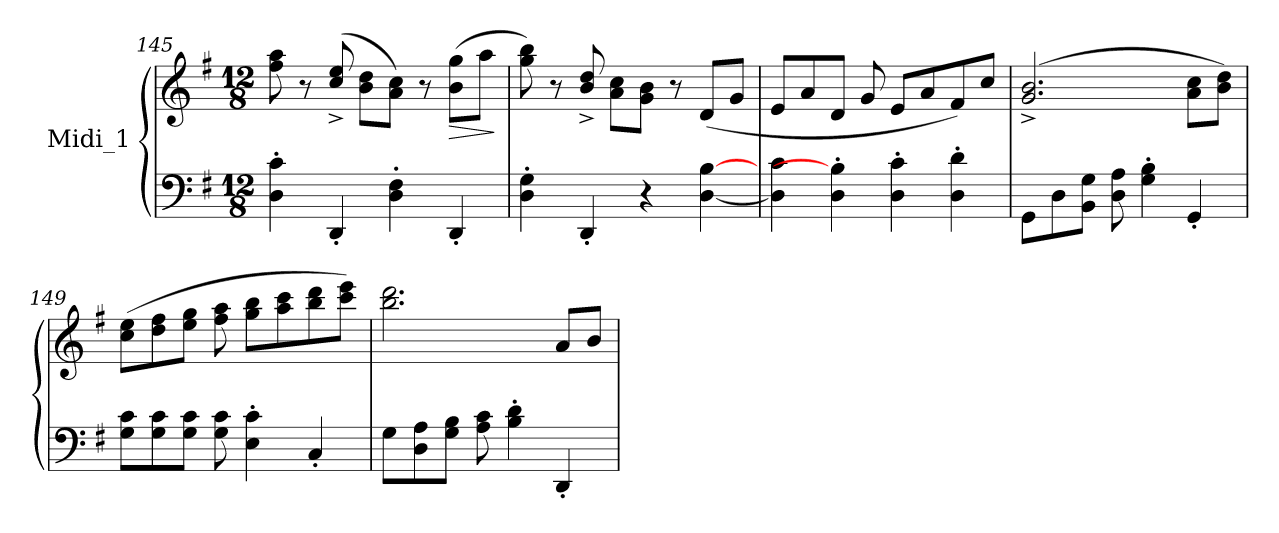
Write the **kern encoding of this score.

**kern	**kern	**dynam
*part1	*part1	*part1
*staff2	*staff1	*staff1/2
*I"Midi_1	*	*
*clefF4	*clefG2	*
*k[f#]	*k[f#]	*
*G:	*G:	*
*M12/8	*M12/8	*
=145	=145	=145
*	*^	*
4D\' 4c\'	8ff#\ 8aa\	2ryy	.
.	8r	.	.
4DD'/	(>8cc/^ 8ee/^	.	.
.	8b\ 8dd\L	.	.
4D\' 4F#\'	8a\ 8cc\J)	2ryy	.
.	8r	.	.
!	!	!	!LO:HP:b
4DD'/	(>8b\ 8gg\L	.	>
.	8aa\J	.	.
*	*v	*v	*
.	.	]
=146	=146	=146
*	*^	*
4D\' 4G\'	8gg\ 8bb\)	4ryy	.
.	8r	.	.
4DD'/	8b/^ 8dd/^	2ryy	.
.	8a\ 8cc\L	.	.
4r	8g\ 8b\J	.	.
.	8r	.	.
[4D\ [4B\	(8d/L	4ryy	.
.	8g/J	.	.
=147	=147	=147	=147
4D\] 4c\	8e/L	2ryy	.
.	8a/	.	.
4D\' 4B\]'	8d/J	.	.
.	8g/	.	.
4D\' 4c\'	8e/L	2ryy	.
.	8a/	.	.
4D\' 4d\'	8f#/)	.	.
.	8cc/J	.	.
!!LO:PB:g=z	!!
=148	=148	=148	=148
8GG\L	(>2.g/^ 2.b/^	2ryy	.
8D\	.	.	.
8BB\ 8G\J	.	.	.
8D\ 8A\	.	.	.
4G\' 4B\'	.	2ryy	.
4GG'/	8a\ 8cc\L	.	.
.	8b\ 8dd\J)	.	.
!!LO:LB:g=z	!!
=149	=149	=149	=149
8G\ 8c\L	(>8cc\ 8ee\L	2ryy	.
8G\ 8c\	8dd\ 8ff#\	.	.
8G\ 8c\J	8ee\ 8gg\J	.	.
8G\ 8c\	8ff#\ 8aa\	.	.
4E\' 4c\'	8gg\ 8bb\L	2ryy	.
.	8aa\ 8ccc\	.	.
4C'/	8bb\ 8ddd\	.	.
.	8ccc\ 8eee\J)	.	.
=150	=150	=150	=150
8G\L	2.bb\ 2.ddd\	2ryy	.
8D\ 8A\	.	.	.
8G\ 8B\J	.	.	.
8A\ 8c\	.	.	.
4B\' 4d\'	.	2ryy	.
4DD'/	8a/L	.	.
.	8b/J	.	.
*	*v	*v	*
=	=	=
*-	*-	*-
